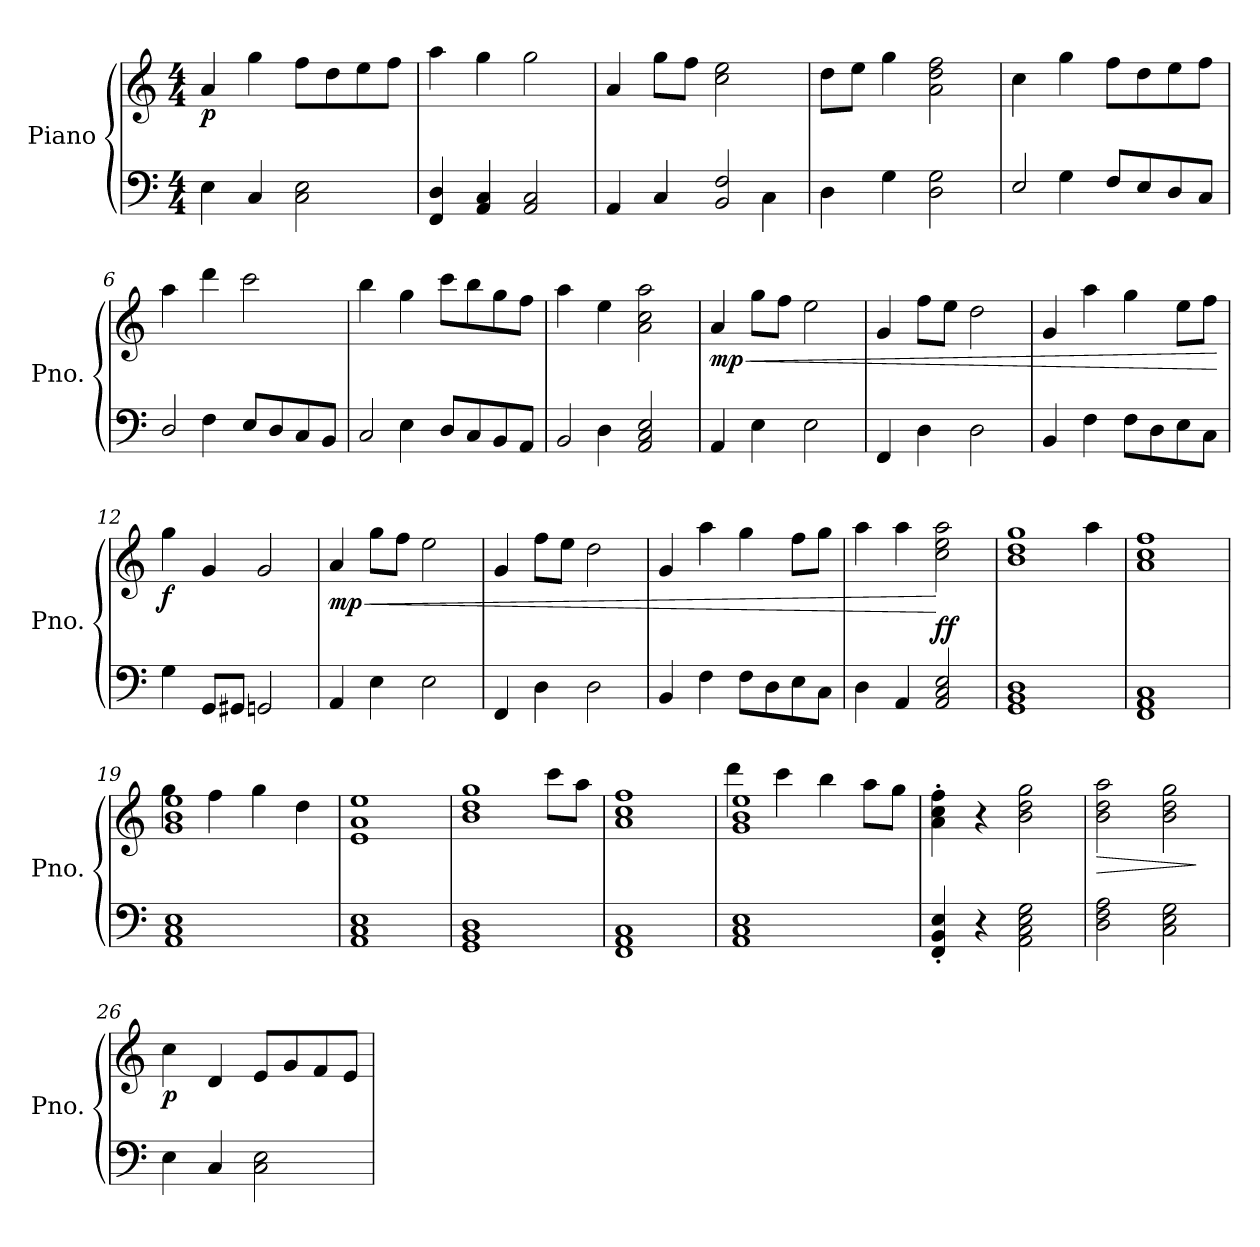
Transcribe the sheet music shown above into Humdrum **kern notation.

**kern	**kern	**dynam
*part1	*part1	*part1
*staff2	*staff1	*staff1/2
*I"Piano	*	*
*I'Pno.	*	*
*clefF4	*clefG2	*
*k[]	*k[]	*
*M4/4	*M4/4	*
*MM120	*MM120	*
=1	=1	=1
!	!	!LO:DY:b
4E\	4a/	p
4C/	4gg\	.
2C\ 2E\	8ff\L	.
.	8dd\	.
.	8ee\	.
.	8ff\J	.
=2	=2	=2
4FF/ 4D/	4aa\	.
4AA/ 4C/	4gg\	.
2AA/ 2C/	2gg\	.
=3	=3	=3
*^	*	*
4AA/	2.ryy	4a/	.
4C/	.	8gg\L	.
.	.	8ff\J	.
2BB/ 2F/	.	2cc\ 2ee\	.
.	4C\	.	.
*v	*v	*	*
=4	=4	=4
4D\	8dd\L	.
.	8ee\J	.
4G\	4gg\	.
2D\ 2G\	2a\ 2dd\ 2ff\	.
=5	=5	=5
*^	*	*
2E/	4ryy	4cc\	.
.	4G\	4gg\	.
8F/L	2ryy	8ff\L	.
8E/	.	8dd\	.
8D/	.	8ee\	.
8C/J	.	8ff\J	.
=6	=6	=6	=6
2D/	4ryy	4aa\	.
.	4F\	4ddd\	.
8E/L	2ryy	2ccc\	.
8D/	.	.	.
8C/	.	.	.
8BB/J	.	.	.
=7	=7	=7	=7
2C/	4ryy	4bb\	.
.	4E\	4gg\	.
8D/L	2ryy	8ccc\L	.
8C/	.	8bb\	.
8BB/	.	8gg\	.
8AA/J	.	8ff\J	.
!!LO:LB:g=z
=8	=8	=8	=8
2BB/	4ryy	4aa\	.
.	4D\	4ee\	.
2AA/ 2C/ 2E/	2ryy	2a\ 2cc\ 2aa\	.
=9	=9	=9	=9
!	!	!	!LO:HP:b
!	!	!	!LO:DY:n=1:b
*v	*v	*	*
4AA/	4a/	< mp
4E\	8gg\L	.
.	8ff\J	.
2E\	2ee\	.
=10	=10	=10
4FF/	4g/	.
4D\	8ff\L	.
.	8ee\J	.
2D\	2dd\	.
=11	=11	=11
4BB/	4g/	.
4F\	4aa\	.
8F\L	4gg\	.
8D\	.	.
8E\	8ee\L	.
8C\J	8ff\J	.
.	.	[
=12	=12	=12
!	!	!LO:DY:b
4G\	4gg\	f
8GG/L	4g/	.
8GG#X/J	.	.
2GGn/	2g/	.
=13	=13	=13
!	!	!LO:HP:b
!	!	!LO:DY:n=1:b
4AA/	4a/	< mp
4E\	8gg\L	.
.	8ff\J	.
2E\	2ee\	.
=14	=14	=14
4FF/	4g/	.
4D\	8ff\L	.
.	8ee\J	.
2D\	2dd\	.
=15	=15	=15
4BB/	4g/	.
4F\	4aa\	.
8F\L	4gg\	.
8D\	.	.
8E\	8ff\L	.
8C\J	8gg\J	.
!!LO:LB:g=z
=16	=16	=16
4D\	4aa\	.
4AA/	4aa\	.
!	!	!LO:DY:n=1:b=2
!	!	!LO:DY:n=2:a=2
2AA/ 2C/ 2E/	2cc\ 2ee\ 2aa\	[ f f
=17	=17	=17
*	*^	*
1GG 1BB 1D	1b 1dd 1gg	2.ryy	.
.	.	4aa\	.
*	*v	*v	*
=18	=18	=18
1FF 1AA 1C	1a 1cc 1ff	.
=19	=19	=19
*	*^	*
1AA 1C 1E	1g 1b 1ee	4gg\	.
.	.	4ff\	.
.	.	4gg\	.
.	.	4dd\	.
*	*v	*v	*
=20	=20	=20
1AA 1C 1E	1e 1a 1ee	.
=21	=21	=21
*	*^	*
1GG 1BB 1D	1b 1dd 1gg	2.ryy	.
.	.	8ccc\L	.
.	.	8aa\J	.
*	*v	*v	*
=22	=22	=22
1FF 1AA 1C	1a 1cc 1ff	.
=23	=23	=23
*	*^	*
1AA 1C 1E	1g 1b 1ee	4ddd\	.
.	.	4ccc\	.
.	.	4bb\	.
.	.	8aa\L	.
.	.	8gg\J	.
*	*v	*v	*
=24	=24	=24
4FF/' 4BB/' 4E/'	4a\' 4cc\' 4ff\'	.
4r	4r	.
2AA\ 2C\ 2E\ 2G\	2b\ 2dd\ 2gg\	.
=25	=25	=25
!	!	!LO:HP:b
2D\ 2F\ 2A\	2b\ 2dd\ 2aa\	>
2C\ 2E\ 2G\	2b\ 2dd\ 2gg\	.
.	.	]
!!LO:LB:g=z
=26	=26	=26
!	!	!LO:DY:b
4E\	4cc\	p
4C/	4d/	.
2C\ 2E\	8e/L	.
.	8g/	.
.	8f/	.
.	8e/J	.
=	=	=
*-	*-	*-
